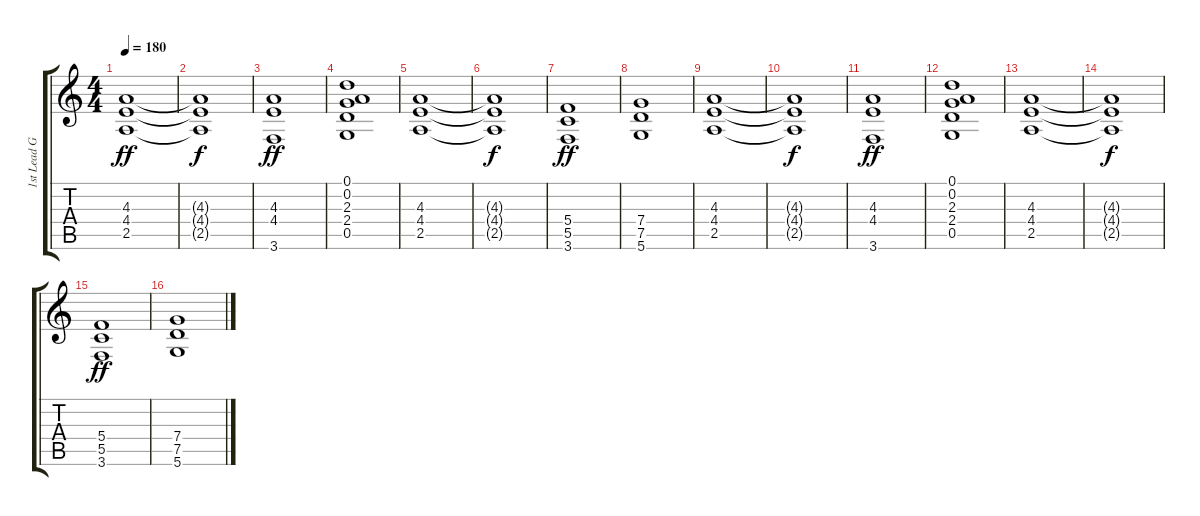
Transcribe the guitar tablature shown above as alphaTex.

\track ("1st Lead Guitar" "1st Lead G") {instrument distortionguitar}
\staff {score tabs}
\tuning (D4 A3 F3 C3 G2 D2) {hide}
\ts (4 4)
\tempo 180
\clef g2
\ks c
(4.3 4.4 2.5).1{dy ff volume 9 balance 13 instrument distortionguitar} |
(4.3{t} 4.4{t} 2.5{t}).1{dy f} |
(4.3 4.4 3.6).1{dy ff} |
(0.1 0.2 2.3 2.4 0.5).1 |
(4.3 4.4 2.5).1{balance 3} |
(4.3{t} 4.4{t} 2.5{t}).1{dy f} |
(5.4 5.5 3.6).1{dy ff} |
(7.4 7.5 5.6).1 |
(4.3 4.4 2.5).1{volume 10 balance 13} |
(4.3{t} 4.4{t} 2.5{t}).1{dy f} |
(4.3 4.4 3.6).1{dy ff} |
(0.1 0.2 2.3 2.4 0.5).1 |
(4.3 4.4 2.5).1{balance 3} |
(4.3{t} 4.4{t} 2.5{t}).1{dy f} |
(5.4 5.5 3.6).1{dy ff} |
(7.4 7.5 5.6).1
